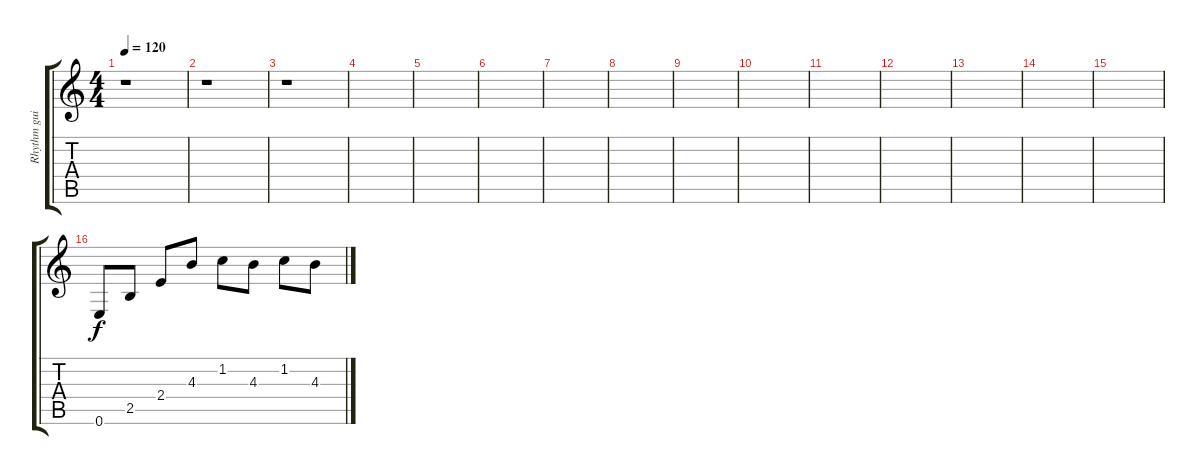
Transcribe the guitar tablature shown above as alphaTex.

\track ("Rhythm guitar" "Rhythm gui") {instrument electricguitarclean}
\staff {score tabs}
\tuning (E4 B3 G3 D3 A2 E2) {hide}
\ts (4 4)
\tempo 120
\clef g2
\ks c
r.1{dy f} |
r.1 |
r.1 |
|
|
|
|
|
|
|
|
|
|
|
|
0.6.8 2.5.8 2.4.8 4.3.8 1.2.8 4.3.8 1.2.8 4.3.8
